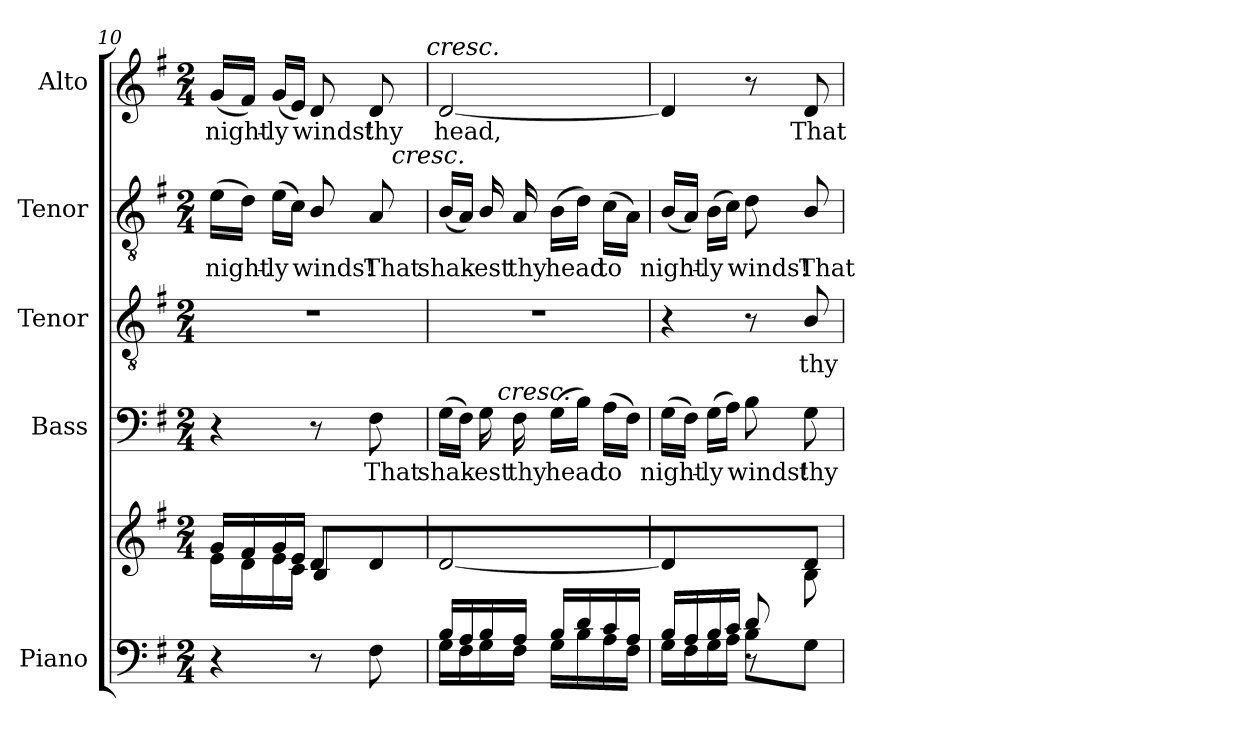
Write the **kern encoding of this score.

**kern	**kern	**kern	**text	**kern	**text	**kern	**text	**kern	**text
*part5	*part5	*part4	*part4	*part3	*part3	*part2	*part2	*part1	*part1
*staff6	*staff5	*staff4	*staff4	*staff3	*staff3	*staff2	*staff2	*staff1	*staff1
*I"Piano	*	*I"Bass	*	*I"Tenor	*	*I"Tenor	*	*I"Alto	*
*I'Pno.	*	*I'B.	*	*I'T.	*	*I'T.	*	*I'A.	*
!!LO:PB:g=z
*clefF4	*clefG2	*clefF4	*	*clefGv2	*	*clefGv2	*	*clefG2	*
*	*	*	*	*ITrd7c12	*	*ITrd7c12	*	*	*
*k[f#]	*k[f#]	*k[f#]	*	*k[f#]	*	*k[f#]	*	*k[f#]	*
*G:	*G:	*G:	*	*G:	*	*G:	*	*G:	*
*M2/4	*M2/4	*M2/4	*	*M2/4	*	*M2/4	*	*M2/4	*
=10	=10	=10	=10	=10	=10	=10	=10	=10	=10
*^	*^	*	*	*	*	*	*	*	*
!	!	!	!	!	!	!LO:N:vis=1	!	!	!	!	!
!	!	!	!	!	!	!	!	!	!LO:LY:b:color=#000000	!	!
!	!	!	!	!	!	!	!	!	!	!	!LO:LY:b:color=#000000
*	*	*	*	*	*	*	*	*^	*	*^	*
4.ryy	4r	16gi/LL	16ei\LL	4r	.	2r	.	(16Ei\LL	4ryy	night-	(16gi/LL	4ryy	night-
.	.	16f#i/	16di\	.	.	.	.	16Di\JJ)	.	.	16f#i/JJ)	.	.
!	!	!	!	!	!	!	!	!	!	!LO:LY:b:color=#000000	!	!	!
!	!	!	!	!	!	!	!	!	!	!	!	!	!LO:LY:b:color=#000000
.	.	16gi/	16ei\	.	.	.	.	(16Ei\LL	.	-ly	(16gi/LL	.	-ly
.	.	16ei/JJ	16ci\JJ	.	.	.	.	16Ci\JJ)	.	.	16ei/JJ)	.	.
!	!	!	!	!	!	!	!	!	!	!LO:LY:b:color=#000000	!	!	!
!	!	!	!	!	!	!	!	!	!	!	!	!	!LO:LY:b:color=#000000
.	8r	8di/L	8Bi\L	8r	.	.	.	8BBi/	8ryy	winds!	8di/	8ryy	winds!
!	!	!	!	!	!LO:LY:b:color=#000000	!	!	!	!	!	!	!	!
!	!	!	!	!	!	!	!	!	!	!LO:LY:b:color=#000000	!	!	!
!	!	!	!	!	!	!	!	!	!	!	!	!	!LO:LY:b:color=#000000
8Ai/J	8F#i\	8di/J	8ryy	8F#i\	That	.	.	8AAi/	32ryy	That	8di/	16ryy	thy
.	.	.	.	.	.	.	.	.	64ryy	.	.	.	.
.	.	.	.	.	.	.	.	.	256ryy	.	.	.	.
!	!	!	!	!	!	!	!	!	!LO:TX:a:i:t=cresc.	!	!	!	!
.	.	.	.	.	.	.	.	.	16ryy	.	.	.	.
.	.	.	.	.	.	.	.	.	.	.	.	32ryy	.
.	.	.	.	.	.	.	.	.	.	.	.	64ryy	.
.	.	.	.	.	.	.	.	.	.	.	.	128...ryy	.
.	.	.	.	.	.	.	.	.	128.ryy	.	.	.	.
!	!	!	!	!	!	!	!	!	!	!	!	!LO:TX:a:i:t=cresc.	!
.	.	.	.	.	.	.	.	.	.	.	.	1024ryy	.
*	*	*	*	*	*	*	*	*v	*v	*	*	*	*
*	*	*v	*v	*	*	*	*	*	*	*v	*v	*
=11	=11	=11	=11	=11	=11	=11	=11	=11	=11	=11
*	*	*^	*	*	*	*	*^	*	*^	*
!	!	!	!	!	!LO:LY:b:color=#000000	!LO:N:vis=1	!	!	!	!	!	!	!
*	*	*	*	*	*	*	*	*v	*v	*	*	*	*
*	*	*v	*v	*	*	*	*	*	*	*v	*v	*
*	*	*^	*	*	*	*	*^	*	*^	*
!	!	!	!	!	!	!	!	!	!	!LO:LY:b:color=#000000	!	!	!
*	*	*	*	*	*	*	*	*v	*v	*	*	*	*
*	*	*v	*v	*	*	*	*	*	*	*v	*v	*
*	*	*^	*	*	*	*	*^	*	*^	*
!	!	!	!	!	!	!	!	!	!	!	!	!	!LO:LY:b:color=#000000
*	*	*	*	*	*	*	*	*v	*v	*	*	*	*
*	*	*v	*v	*^	*	*	*	*	*	*v	*v	*
16Bi/LL	16Gi\LL	[2di/	(16Gi\LL	8ryy	shak-	2r	.	(16BBi/LL	shak-	[2di/	head,
16Ai/	16F#i\	.	16F#i\JJ)	.	.	.	.	16AAi/JJ)	.	.	.
!	!	!	!	!	!LO:LY:b:color=#000000	!	!	!	!	!	!
!	!	!	!	!	!	!	!	!	!LO:LY:b:color=#000000	!	!
16Bi/	16Gi\	.	16Gi\	32ryy	-est	.	.	16BBi/	-est	.	.
.	.	.	.	512ryy	.	.	.	.	.	.	.
!	!	!	!	!LO:TX:a:i:t=cresc.	!	!	!	!	!	!	!
.	.	.	.	4ryy	.	.	.	.	.	.	.
!	!	!	!	!	!LO:LY:b:color=#000000	!	!	!	!	!	!
!	!	!	!	!	!	!	!	!	!LO:LY:b:color=#000000	!	!
16Ai/JJ	16F#i\JJ	.	16F#i\	.	thy	.	.	16AAi/	thy	.	.
!	!	!	!	!	!LO:LY:b:color=#000000	!	!	!	!	!	!
!	!	!	!	!	!	!	!	!	!LO:LY:b:color=#000000	!	!
16Bi/LL	16Gi\LL	.	(16Gi\LL	.	head	.	.	(16BBi\LL	head	.	.
16di/	16Bi\	.	16Bi\JJ)	.	.	.	.	16Di\JJ)	.	.	.
!	!	!	!	!	!LO:LY:b:color=#000000	!	!	!	!	!	!
!	!	!	!	!	!	!	!	!	!LO:LY:b:color=#000000	!	!
16ci/	16Ai\	.	(16Ai\LL	.	to	.	.	(16Ci\LL	to	.	.
.	.	.	.	16ryy	.	.	.	.	.	.	.
16Ai/JJ	16F#i\JJ	.	16F#i\JJ)	.	.	.	.	16AAi\JJ)	.	.	.
.	.	.	.	64...ryy	.	.	.	.	.	.	.
*	*	*	*v	*v	*	*	*	*	*	*	*
=12	=12	=12	=12	=12	=12	=12	=12	=12	=12	=12
*	*^	*^	*	*	*	*	*	*	*	*
*	*	*	*	*	*^	*	*	*	*	*	*	*
!	!	!	!	!	!	!	!LO:LY:b:color=#000000	!	!	!	!	!	!
*	*	*	*	*	*v	*v	*	*	*	*	*	*	*
*	*	*	*	*	*^	*	*	*	*	*	*	*
!	!	!	!	!	!	!	!	!	!	!	!LO:LY:b:color=#000000	!	!
*	*	*	*	*	*v	*v	*	*	*	*	*	*	*
4ryy	16Bi/LL	16Gi\LL	4di/]	4.ryy	(16Gi\LL	night-	4r	.	(16BBi/LL	night-	4di/]	.
.	16Ai/	16F#i\	.	.	16F#i\JJ)	.	.	.	16AAi/JJ)	.	.	.
!	!	!	!	!	!	!LO:LY:b:color=#000000	!	!	!	!	!	!
!	!	!	!	!	!	!	!	!	!	!LO:LY:b:color=#000000	!	!
.	16Bi/	16Gi\	.	.	(16Gi\LL	-ly	.	.	(16BBi\LL	-ly	.	.
.	16ci/JJ	16Ai\JJ	.	.	16Ai\JJ)	.	.	.	16Ci\JJ)	.	.	.
!	!	!	!	!	!	!LO:LY:b:color=#000000	!	!	!	!	!	!
!	!	!	!	!	!	!	!	!	!	!LO:LY:b:color=#000000	!	!
8r	8di/L	8Bi\L	8ryy	.	8Bi\	winds!	8r	.	8Di\	winds!	8r	.
!	!	!	!	!	!	!LO:LY:b:color=#000000	!	!	!	!	!	!
!	!	!	!	!	!	!	!	!LO:LY:b:color=#000000	!	!	!	!
!	!	!	!	!	!	!	!	!	!	!LO:LY:b:color=#000000	!	!
!	!	!	!	!	!	!	!	!	!	!	!	!LO:LY:b:color=#000000
8ryy	8ryy	8Gi\J	8di/	8Bi\J	8Gi\	thy	8BBi/	thy	8BBi/	That	8di/	That
*v	*v	*v	*	*	*	*	*	*	*	*	*	*
*	*v	*v	*	*	*	*	*	*	*	*
=	=	=	=	=	=	=	=	=	=
*-	*-	*-	*-	*-	*-	*-	*-	*-	*-
